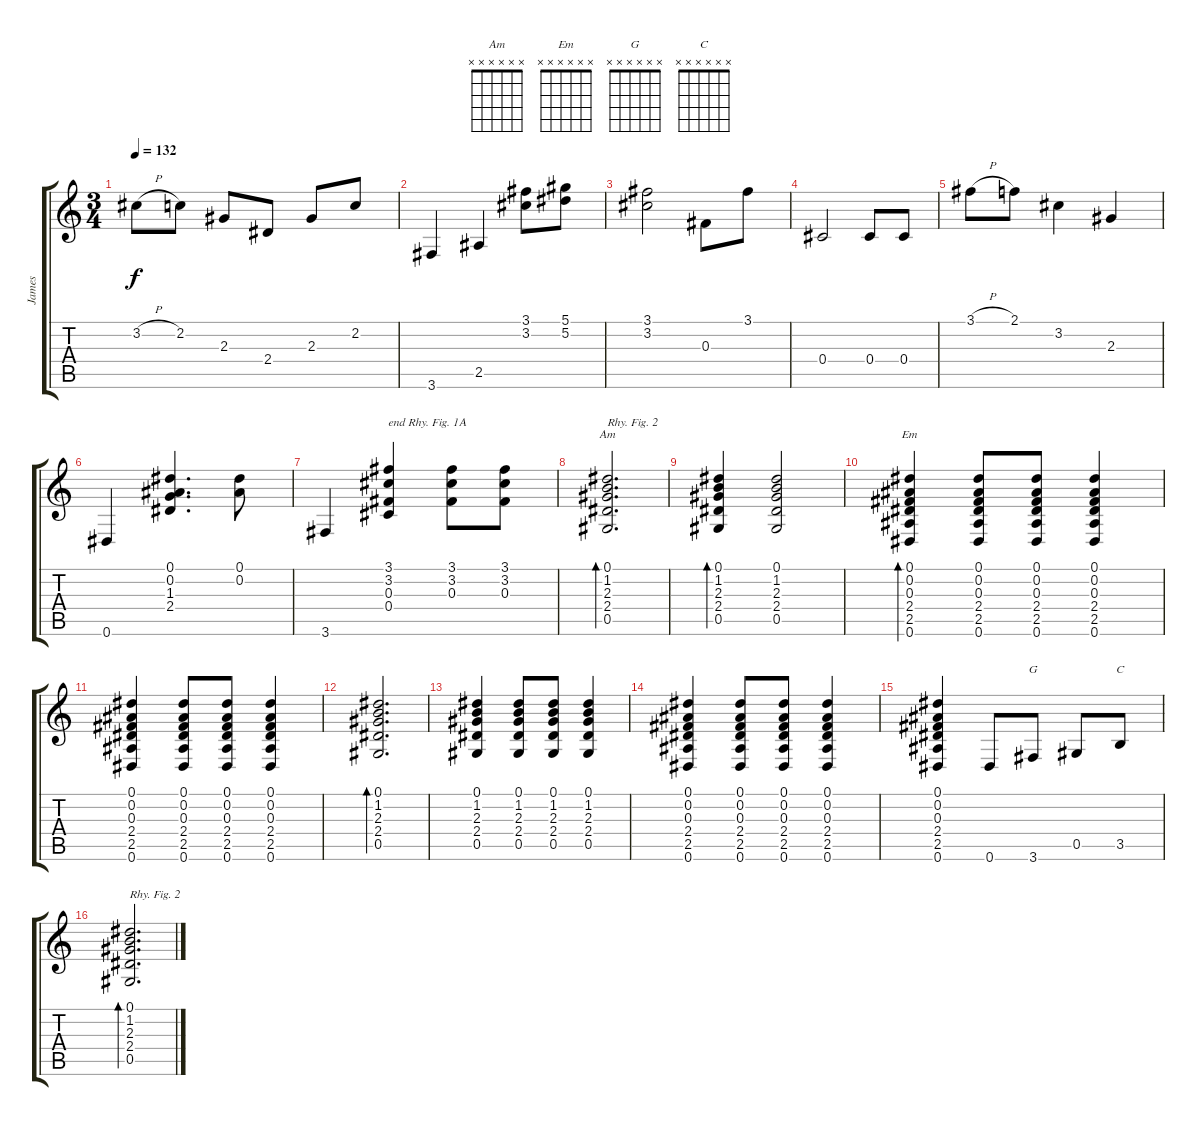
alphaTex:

\track ("James" "James") {instrument electricguitarjazz}
\staff {score tabs}
\tuning (Eb4 Bb3 Gb3 Db3 Ab2 Eb2) {hide}
\chord ("Am" x x x x x x)
\chord ("Em" x x x x x x)
\chord ("G" x x x x x x)
\chord ("C" x x x x x x)
\ts (3 4)
\tempo 132
\clef g2
\ks c
3.2{h}.8{dy f} 2.2.8 2.3.8 2.4.8 2.3.8 2.2.8 |
3.6.4 2.5.4 (3.1 3.2).8 (5.1 5.2).8 |
(3.1 3.2).2 0.3.8 3.1.8 |
0.4.2 0.4.8 0.4.8 |
3.1{h}.8 2.1.8 3.2.4 2.3.4 |
0.6.4 (0.1 0.2 1.3 2.4).4{d} (0.1 0.2).8 |
3.6.4 (3.1 3.2 0.3 0.4).4{txt "end Rhy. Fig. 1A"} (3.1 3.2 0.3).8 (3.1 3.2 0.3).8 |
(0.1 1.2 2.3 2.4 0.5).2{d bd 60 ch "Am" txt "Rhy. Fig. 2"} |
(0.1 1.2 2.3 2.4 0.5).4{bd 60} (0.1 1.2 2.3 2.4 0.5).2 |
(0.1 0.2 0.3 2.4 2.5 0.6).4{bd 60 ch "Em"} (0.1 0.2 0.3 2.4 2.5 0.6).8 (0.1 0.2 0.3 2.4 2.5 0.6).8 (0.1 0.2 0.3 2.4 2.5 0.6).4 |
(0.1 0.2 0.3 2.4 2.5 0.6).4 (0.1 0.2 0.3 2.4 2.5 0.6).8 (0.1 0.2 0.3 2.4 2.5 0.6).8 (0.1 0.2 0.3 2.4 2.5 0.6).4 |
(0.1 1.2 2.3 2.4 0.5).2{d bd 120} |
(0.1 1.2 2.3 2.4 0.5).4 (0.1 1.2 2.3 2.4 0.5).8 (0.1 1.2 2.3 2.4 0.5).8 (0.1 1.2 2.3 2.4 0.5).4 |
(0.1 0.2 0.3 2.4 2.5 0.6).4 (0.1 0.2 0.3 2.4 2.5 0.6).8 (0.1 0.2 0.3 2.4 2.5 0.6).8 (0.1 0.2 0.3 2.4 2.5 0.6).4 |
(0.1 0.2 0.3 2.4 2.5 0.6).4 0.6.8{volume 16} 3.6.8{ch "G"} 0.5.8 3.5.8{ch "C"} |
(0.1 1.2 2.3 2.4 0.5).2{d bd 60 txt "Rhy. Fig. 2" volume 14}
